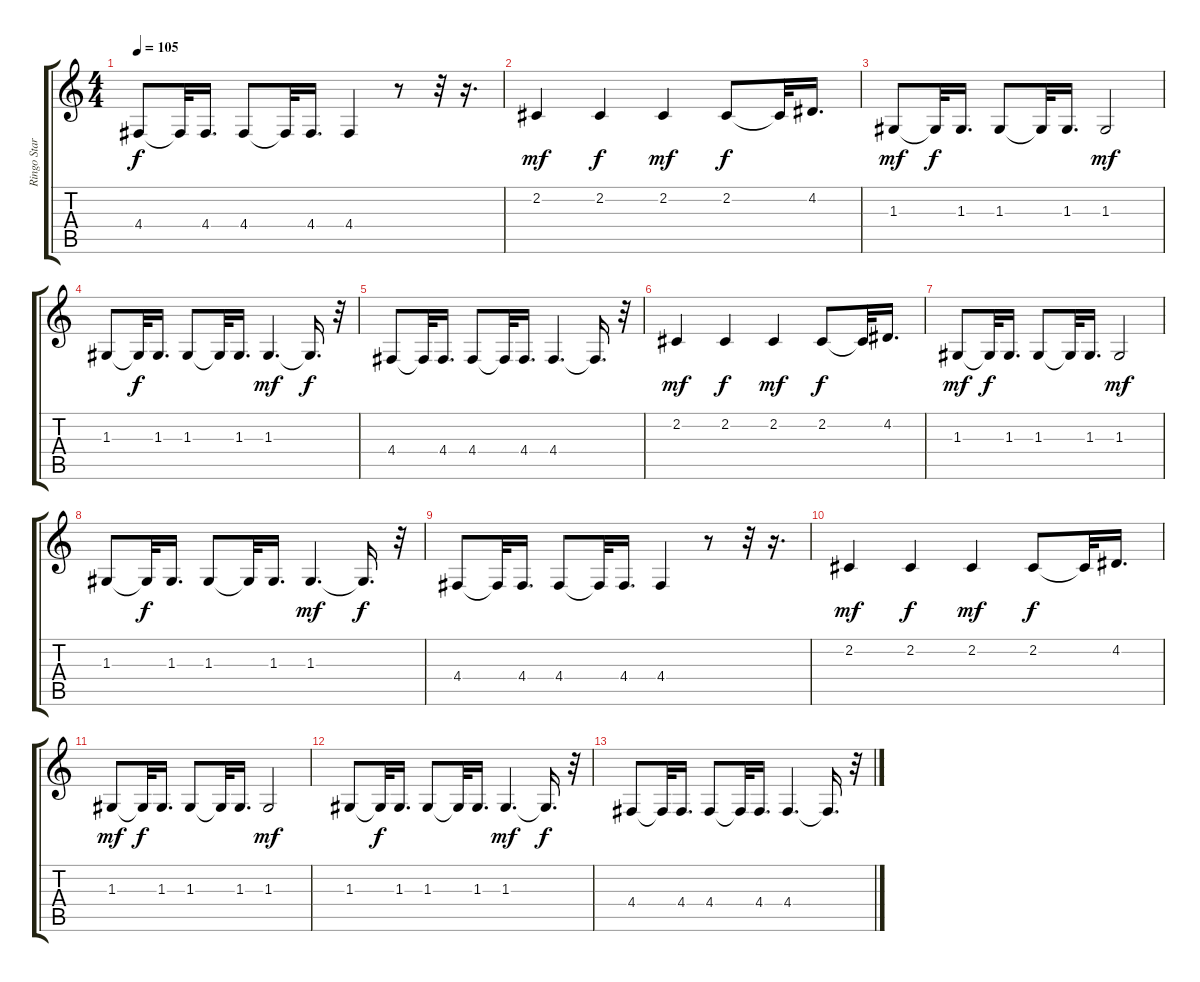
\track ("Ringo Starr (Voz)" "Ringo Star") {instrument bassoon}
\staff {score tabs}
\tuning (E4 B3 G3 D3 A2 E2) {hide}
\ts (4 4)
\tempo 105
\clef g2
\ks c
4.4.8{dy f} 4.4{t}.32 4.4.16{d} 4.4.8 4.4{t}.32 4.4.16{d} 4.4.4 r.8 r.32 r.16{d} |
2.2.4{dy mf} 2.2.4{dy f} 2.2.4{dy mf} 2.2.8{dy f} 2.2{t}.32 4.2.16{d} |
1.3.8{dy mf} 1.3{t}.32{dy f} 1.3.16{d} 1.3.8 1.3{t}.32 1.3.16{d} 1.3.2{dy mf} |
1.3.8 1.3{t}.32{dy f} 1.3.16{d} 1.3.8 1.3{t}.32 1.3.16{d} 1.3.4{d dy mf} 1.3{t}.16{d dy f} r.32 |
4.4.8 4.4{t}.32 4.4.16{d} 4.4.8 4.4{t}.32 4.4.16{d} 4.4.4{d} 4.4{t}.16{d} r.32 |
2.2.4{dy mf} 2.2.4{dy f} 2.2.4{dy mf} 2.2.8{dy f} 2.2{t}.32 4.2.16{d} |
1.3.8{dy mf} 1.3{t}.32{dy f} 1.3.16{d} 1.3.8 1.3{t}.32 1.3.16{d} 1.3.2{dy mf} |
1.3.8 1.3{t}.32{dy f} 1.3.16{d} 1.3.8 1.3{t}.32 1.3.16{d} 1.3.4{d dy mf} 1.3{t}.16{d dy f} r.32 |
4.4.8 4.4{t}.32 4.4.16{d} 4.4.8 4.4{t}.32 4.4.16{d} 4.4.4 r.8 r.32 r.16{d} |
2.2.4{dy mf volume 0} 2.2.4{dy f} 2.2.4{dy mf} 2.2.8{dy f} 2.2{t}.32 4.2.16{d} |
1.3.8{dy mf} 1.3{t}.32{dy f} 1.3.16{d} 1.3.8 1.3{t}.32 1.3.16{d} 1.3.2{dy mf} |
1.3.8 1.3{t}.32{dy f} 1.3.16{d} 1.3.8 1.3{t}.32 1.3.16{d} 1.3.4{d dy mf} 1.3{t}.16{d dy f} r.32 |
4.4.8 4.4{t}.32 4.4.16{d} 4.4.8 4.4{t}.32 4.4.16{d} 4.4.4{d} 4.4{t}.16{d} r.32
